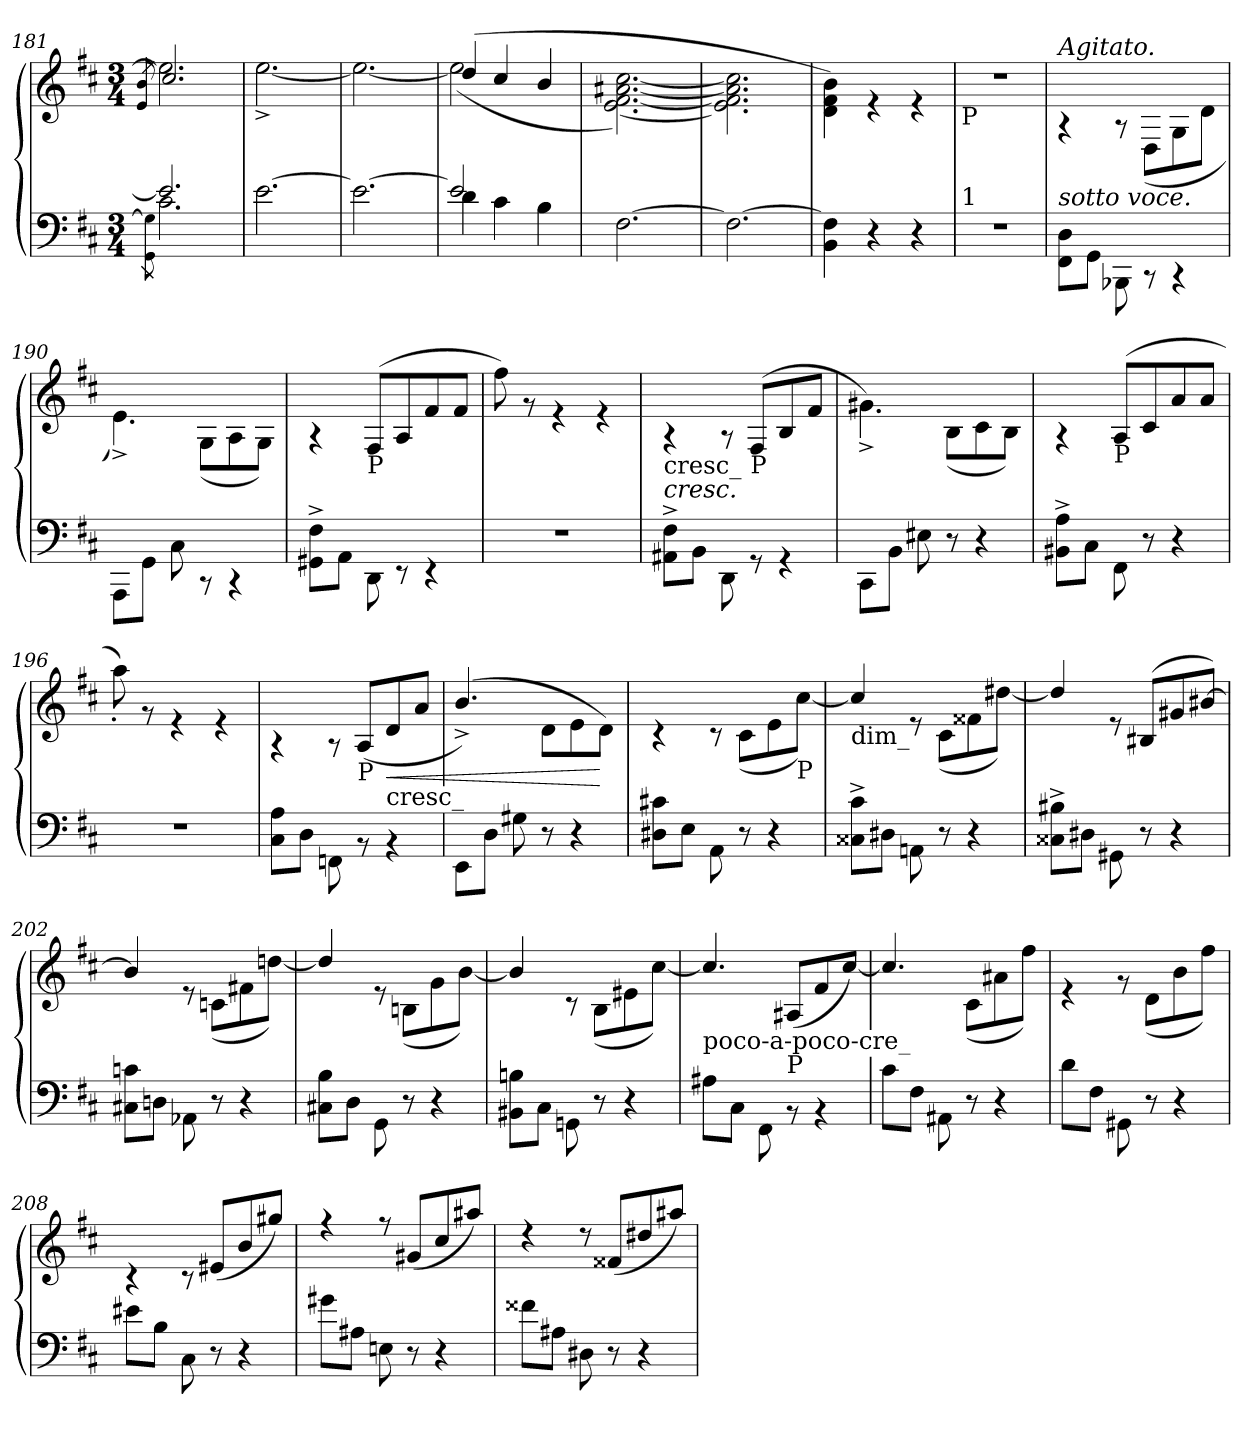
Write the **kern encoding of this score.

**kern	**kern	**dynam
*part1	*part1	*part1
*staff2	*staff1	*staff1/2
*clefF4	*clefG2	*
*k[f#c#]	*k[f#c#]	*
*M3/4	*M3/4	*
=181	=181	=181
*^	*^	*
*	*	*	*^	*
.	8qGG\ 8qG\]	.	.	8qe/ 8qb/	.
2.e/]	2.c#\	2.ryy	2.ee\]	2.cc#/	.
*v	*v	*	*	*	*
*	*	*v	*v	*
=182	=182	=182	=182
[2.e\	2.ryy	[2.ee^\	.
=183	=183	=183	=183
2.e\_	2.ryy	2.ee\_	.
=184	=184	=184	=184
*^	*	*^	*
2e/]	4d\	2.ryy	(<2ee\]	(>4dd/	.
.	4c#\	.	.	4cc#/	.
4ryy	4B\	.	4ryy	4b/	.
*v	*v	*	*	*	*
*	*	*v	*v	*
=185	=185	=185	=185
[2.F#\	2.ryy	[2.e\ [2.f#\ [2.a#X\ [2.cc#\)	.
=186	=186	=186	=186
2.F#\_	2.ryy	2.e\] 2.f#\] 2.a#\] 2.cc#\]	.
=187	=187	=187	=187
4BB\ 4F#\]	2.ryy	4d\ 4f#\ 4b\)	.
4r	.	4r	.
4r	.	4r	.
=188	=188	=188	=188
!	!LO:TX:b:t=P	!	!
!LO:TX:a:t=1	!	!	!
2.rF	2.ryy	2.rdd	.
=189	=189	=189	=189
!	!LO:TX:a:i:t=Agitato.	!	!
!	!LO:TX:b:i:t=sotto voce.	!	!
8FF#\ 8D\L	2.ryy	4r	.
8GG\J	.	.	.
8BBB-X\	.	8r	.
8rCC	.	(<8D\L	.
4rCC	.	8G\	.
.	.	8d\J	.
!!LO:LB:g=z	!!
=190	=190	=190	=190
8AAA\L	2.ryy	4.e^\)	.
8GG\J	.	.	.
8C#\	.	.	.
8rCC	.	(<8G\L	.
4rCC	.	8A\	.
.	.	8G\J)	.
=191	=191	=191	=191
8GG#X\^ 8F#\^L	2.ryy	4r	.
8AA\J	.	.	.
!	!	!LO:TX:b:t=P	!
8DD\	.	(>8F#/L	.
8rEE	.	8A/	.
4rEE	.	8f#/	.
.	.	8f#/J	.
=192	=192	=192	=192
2.rF	2.ryy	8ff#\)	.
.	.	8r	.
.	.	4r	.
.	.	4r	.
=193	=193	=193	=193
!	!LO:TX:b:t=cresc_	!	!
!	!	!	!LO:HP:b
8AA#X\^ 8F#\^L	2.ryy	4r	<
8BB\J	.	.	.
8DD\	.	8r	.
!	!	!LO:TX:b:t=P	!
8rGG	.	(<8F#/L	.
4rGG	.	8B/	.
.	.	8f#/J	.
=194	=194	=194	=194
8CC#\L	2.ryy	4.g#X^\)	.
8BB\J	.	.	.
8E#X\	.	.	.
8r	.	(<8B\L	.
4r	.	8c#\	.
.	.	8B\J)	.
=195	=195	=195	=195
8BB#X\^ 8A\^L	2.ryy	4r	.
8C#\J	.	.	.
!	!	!LO:TX:b:t=P	!
8FF#\	.	(>8A/L	.
8r	.	8c#/	.
4r	.	8a/	.
.	.	8a/J	.
=196	=196	=196	=196
2.rF	2.ryy	8aa'\)	.
.	.	8r	.
.	.	4r	.
.	.	4r	.
!!LO:PB:g=z	!!
=197	=197	=197	=197
8C#\ 8A\L	2.ryy	4r	.
8D\J	.	.	.
8FFn\	.	8r	.
!	!	!LO:TX:b:t=P	!
8rBB	.	(<8A/L	.
!	!	!LO:TX:b:t=cresc_	!
!	!	!	!LO:HP:b
4rBB	.	8d/	<
.	.	8a/J	.
=198	=198	=198	=198
8EE\L	2.ryy	(>4.b^/)	.
8D\J	.	.	.
8G#X\	.	.	.
8r	.	8d\L	.
4r	.	8e\	.
.	.	8d\J)	[
=199	=199	=199	=199
8D#X\ 8c#X\L	2.ryy	4r	.
8E\J	.	.	.
8AA\	.	8r	.
8r	.	(<8c#\L	.
4r	.	8e\	.
!	!	!LO:TX:b:t=P	!
.	.	[8cc#\J)	.
=200	=200	=200	=200
!	!LO:TX:b:t=dim_	!	!
8C##X\^ 8c#\^L	2.ryy	4cc#/]	.
8D#X\J	.	.	.
8AAn\	.	8r	.
8r	.	(<8c#\L	.
4r	.	8f##X\	.
.	.	[8dd#X\J)	.
=201	=201	=201	=201
*	*	*^	*
8C##X\^ 8B#X\^L	2.ryy	8ryy	4dd#/]	.
8D#X\J	.	8ryy	.	[
8GG#X\	.	4ryy	8r	.
8r	.	.	(<8B#X/L	.
4r	.	4ryy	8g#X/	.
.	.	.	[8b#X/J)	.
*	*	*v	*v	*
!!LO:LB:g=z
=202	=202	=202	=202
8C#X\ 8cn\L	2.ryy	4b#/]	.
8Dn\J	.	.	.
8AA-X\	.	8r	.
8r	.	(<8cn\L	.
4r	.	8f#X\	.
.	.	[8ddn\J)	.
=203	=203	=203	=203
8C#X\ 8B\L	2.ryy	4dd/]	.
8D\J	.	.	.
8GG\	.	8r	.
8r	.	(<8Bn\L	.
4r	.	8g\	.
.	.	[8b\J)	.
=204	=204	=204	=204
8BB#X\ 8Bn\L	2.ryy	4b/]	.
8C#\J	.	.	.
8GGn\	.	8r	.
8r	.	(<8B\L	.
4r	.	8e#X\	.
.	.	[8cc#\J)	.
=205	=205	=205	=205
!	!LO:TX:b:t=poco-a-poco-cre_	!	!
8A#X\L	2.ryy	4.cc#/]	.
8C#\J	.	.	.
8FF#\	.	.	.
!	!	!LO:TX:b:t=P	!
8rBB	.	(<8A#X/L	.
4rBB	.	8f#/	.
.	.	[8cc#/J)	.
=206	=206	=206	=206
8c#\L	2.ryy	4.cc#/]	.
8F#\J	.	.	.
8AA#X\	.	.	.
8r	.	(<8c#\L	.
4r	.	8a#X\	.
.	.	8ff#\J)	.
=207	=207	=207	=207
8d\L	2.ryy	4r	.
8F#\J	.	.	.
8GG#X\	.	8r	.
8r	.	(<8d\L	.
4r	.	8b\	.
.	.	8ff#\J)	.
!!LO:LB:g=z	!!
=208	=208	=208	=208
8e#X\L	2.ryy	4r	.
8B\J	.	.	.
8C#\	.	8r	.
8r	.	(>8e#X/L	.
4r	.	8b/	.
.	.	8gg#X/J)	.
=209	=209	=209	=209
8g#X\L	2.ryy	4rff	.
8A#X\J	.	.	.
8En\	.	8rff	.
8r	.	(<8g#X/L	.
4r	.	8cc#/	.
.	.	8aa#X/J)	.
=210	=210	=210	=210
8f##X\L	2.ryy	4rdd	.
8A#X\J	.	.	.
8D#X\	.	8rdd	.
8r	.	(>8f##X/L	.
4r	.	8dd#X/	.
.	.	8aa#X/J)	.
*	*v	*v	*
=	=	=
*-	*-	*-
